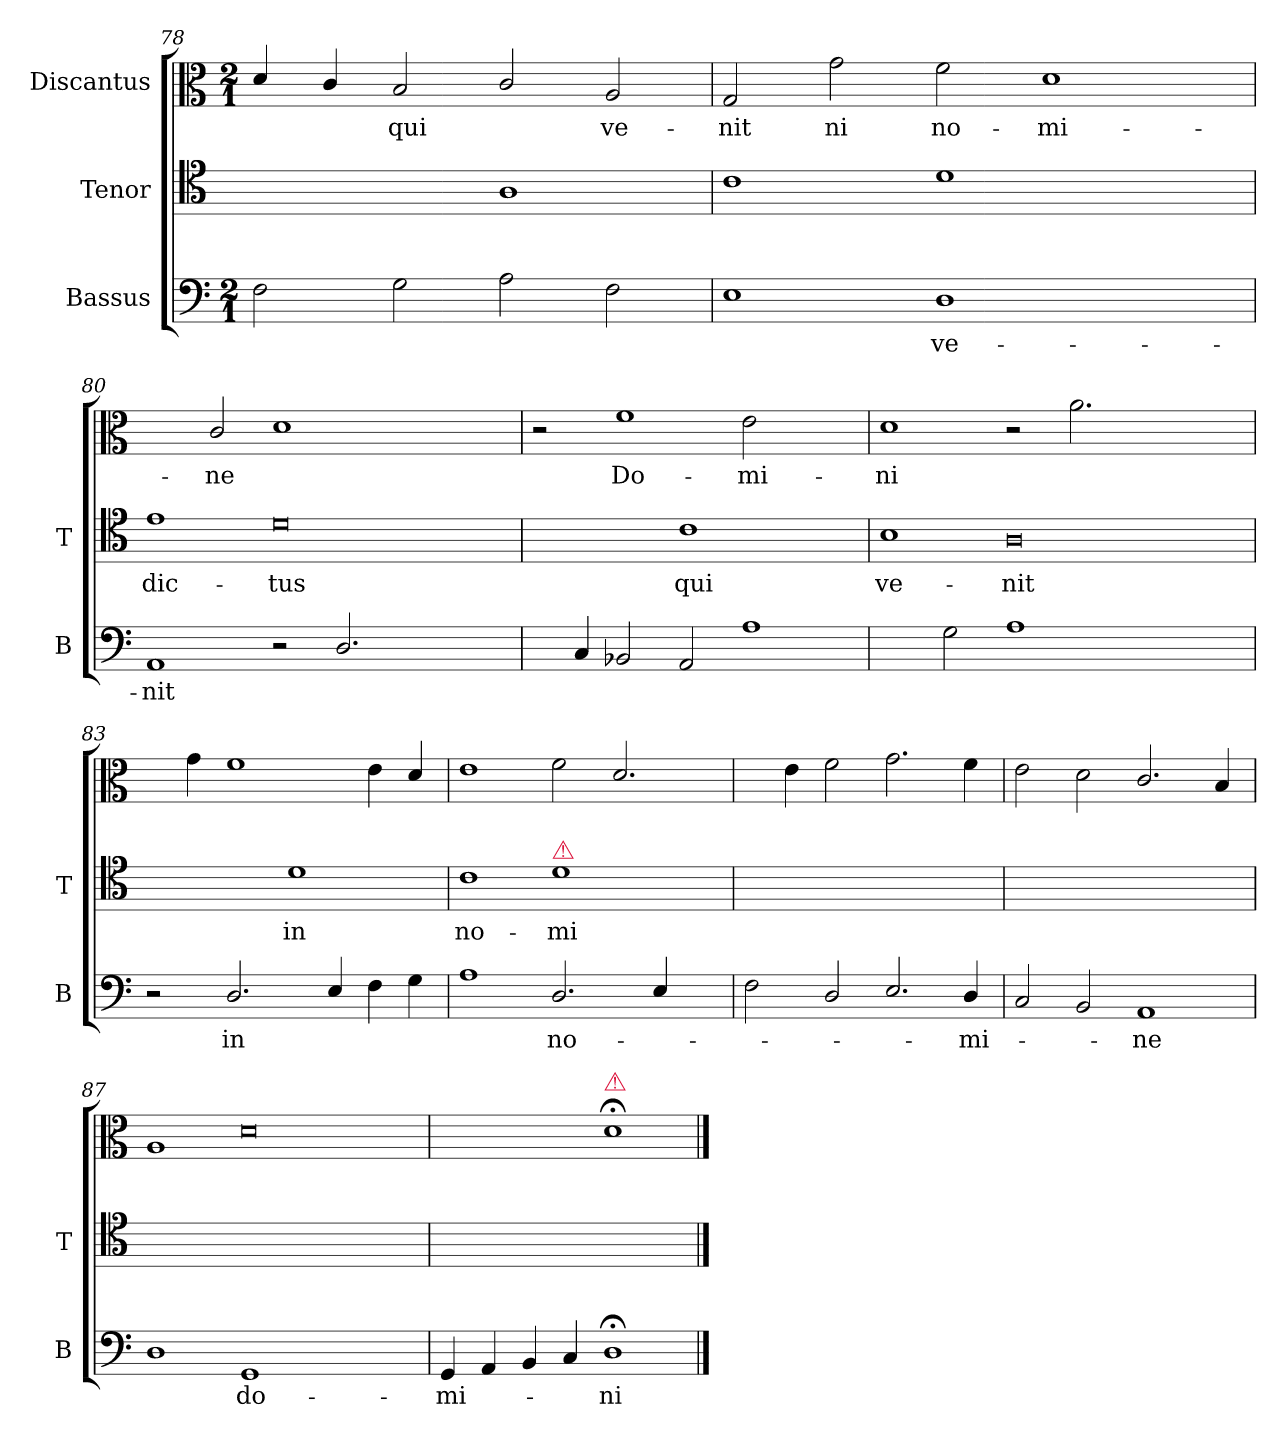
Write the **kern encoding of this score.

**kern	**text	**kern	**text	**kern	**text
*part3	*part3	*part2	*part2	*part1	*part1
*staff3	*staff3	*staff2	*staff2	*staff1	*staff1
*I"Bassus	*	*I"Tenor	*	*I"Discantus	*
*I'B	*	*I'T	*	*	*
*clefF4	*	*clefC4	*	*clefC3	*
*k[]	*	*k[]	*	*k[]	*
*D:dor	*	*D:dor	*	*D:dor	*
*M2/1	*	*	*	*M2/1	*
=78	=78	=78	=78	=78	=78
2F\	.	1ryy	.	4d/	.
.	.	.	.	4c/	.
2G\	.	.	.	2B/	qui
2A\	.	1A	.	2c/	.
2F\	.	.	.	2A/	ve-
=79	=79	=79	=79	=79	=79
1E	.	1c	.	2G/	-nit
.	.	.	.	2g\	ni
1D	ve-	1d	.	2f\	no-
.	.	.	.	1d	-mi-
2ryy	.	2ryy	.	.	.
=80	=80	=80	=80	=80	=80
1AA	-nit	1e	-dic-	2ryy	.
.	.	.	.	2c/	-ne
2r	.	0d	-tus	1d	.
2.D/	.	.	.	.	.
.	.	.	.	1ryy	.
2.ryy	.	.	.	.	.
=81	=81	=81	=81	=81	=81
4ryy	.	1ryy	.	2r	.
4C/	.	.	.	.	.
2BB-X/	.	.	.	1f	Do-
2AA/	.	1c	qui	.	.
1A	.	.	.	2e\	-mi-
.	.	2ryy	.	2ryy	.
=82	=82	=82	=82	=82	=82
2ryy	.	1B	ve-	1d	-ni
2G\	.	.	.	.	.
1A	.	0A	-nit	2r	.
.	.	.	.	2.a\	.
1ryy	.	.	.	.	.
.	.	.	.	2.ryy	.
=83	=83	=83	=83	=83	=83
2r	.	1ryy	.	4ryy	.
.	.	.	.	4g\	.
2.D/	in	.	.	1f	.
.	.	1d	in	.	.
4E/	.	.	.	.	.
4F\	.	.	.	4e\	.
4G\	.	.	.	4d/	.
=84	=84	=84	=84	=84	=84
1A	.	1c	no-	1e	.
!	!	!LO:TX:a:color=crimson:t=⚠	!	!	!
2.D/	no-	1d	-mi	2f\	.
.	.	.	.	2.d/	.
4E/	.	.	.	.	.
4ryy	.	4ryy	.	.	.
=85	=85	=85	=85	=85	=85
2F\	.	0ryy	.	4ryy	.
.	.	.	.	4e\	.
2D/	.	.	.	2f\	.
2.E/	.	.	.	2.g\	.
4D/	-mi-	.	.	4f\	.
=86	=86	=86	=86	=86	=86
2C/	.	0ryy	.	2e\	.
2BB/	.	.	.	2d\	.
1AA	ne	.	.	2.c/	.
.	.	.	.	4B/	.
=87	=87	=87	=87	=87	=87
1D	.	0ryy	.	1A	.
1GG	do-	.	.	0d	.
1ryy	.	1ryy	.	.	.
=88	=88	=88	=88	=88	=88
4GG/	-mi-	0ryy	.	1ryy	.
4AA/	.	.	.	.	.
4BB/	.	.	.	.	.
4C/	.	.	.	.	.
!	!	!	!	!LO:TX:a:color=crimson:t=⚠	!
1D;	-ni	.	.	1d;	.
==	==	==	==	==	==
*-	*-	*-	*-	*-	*-
